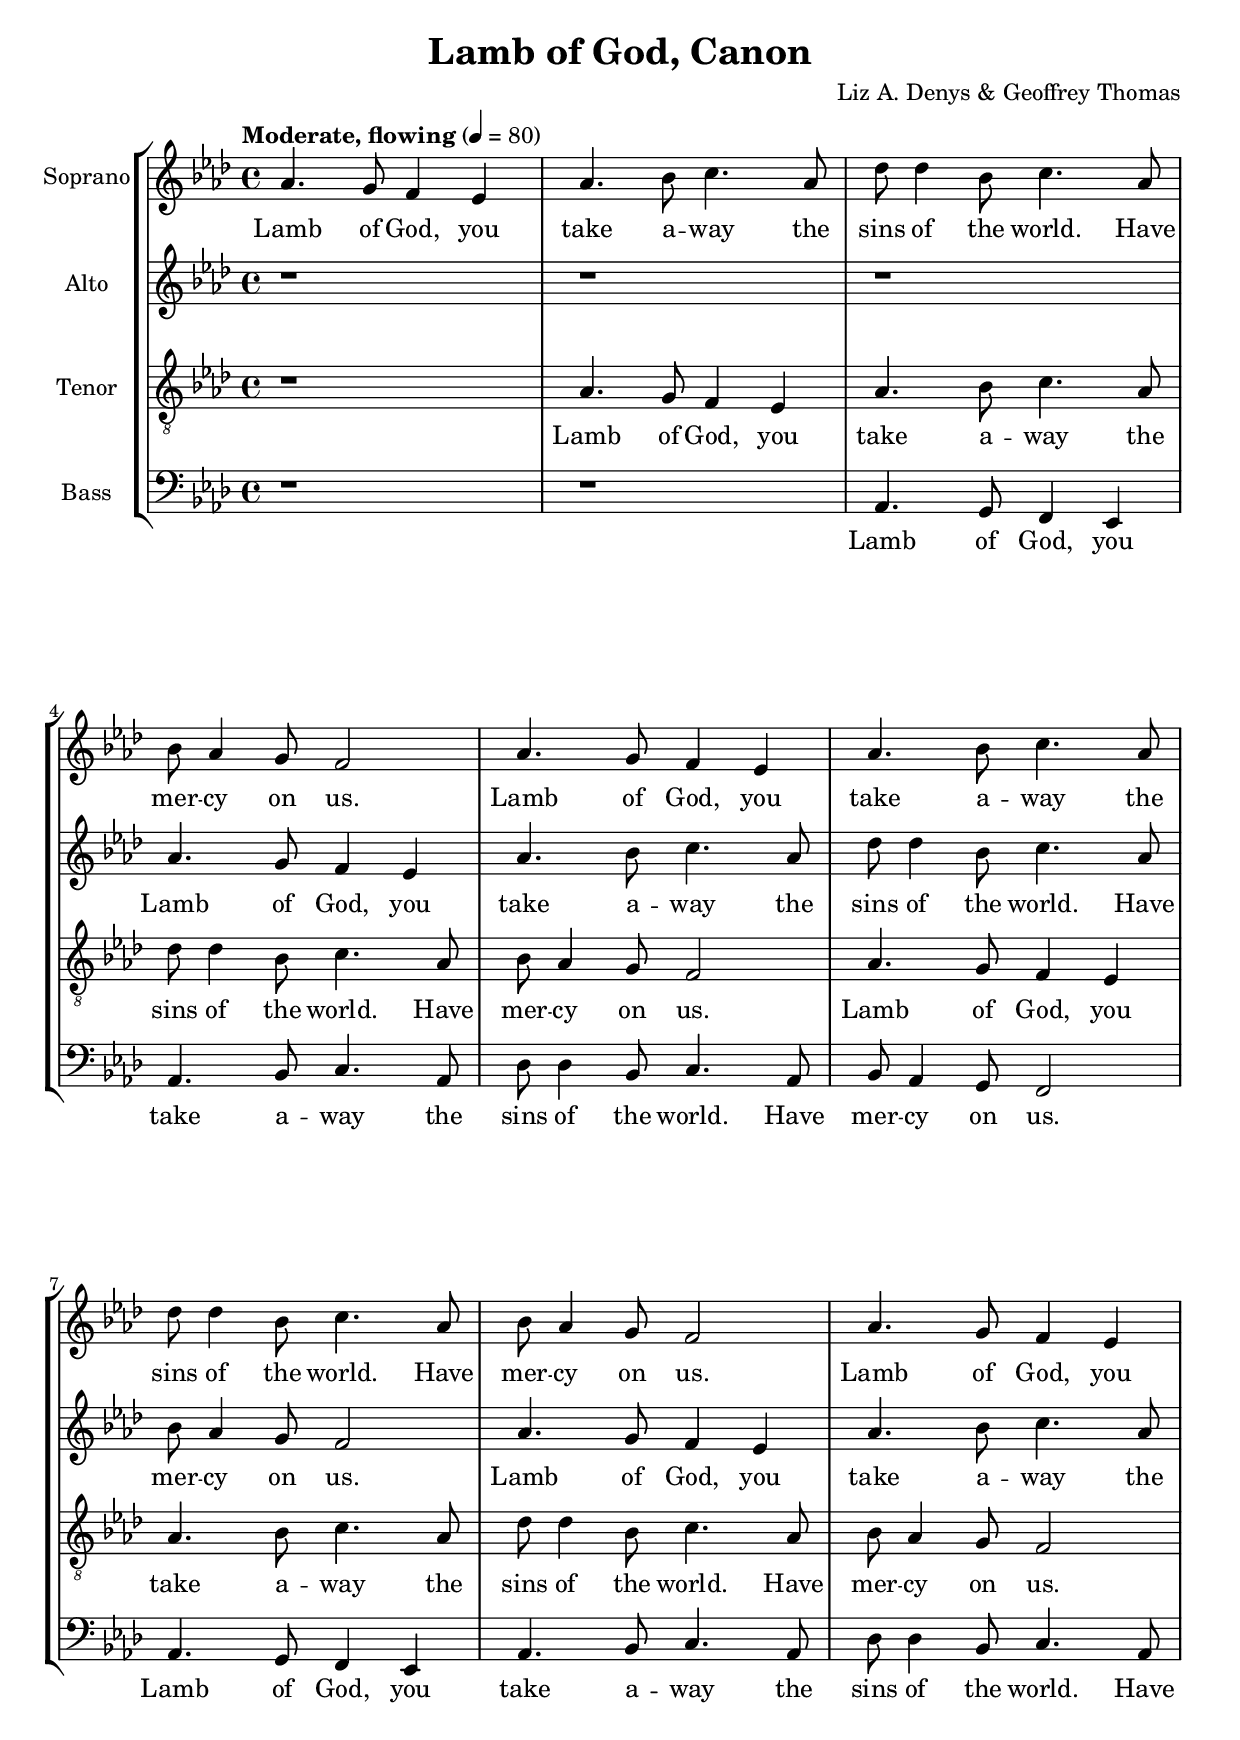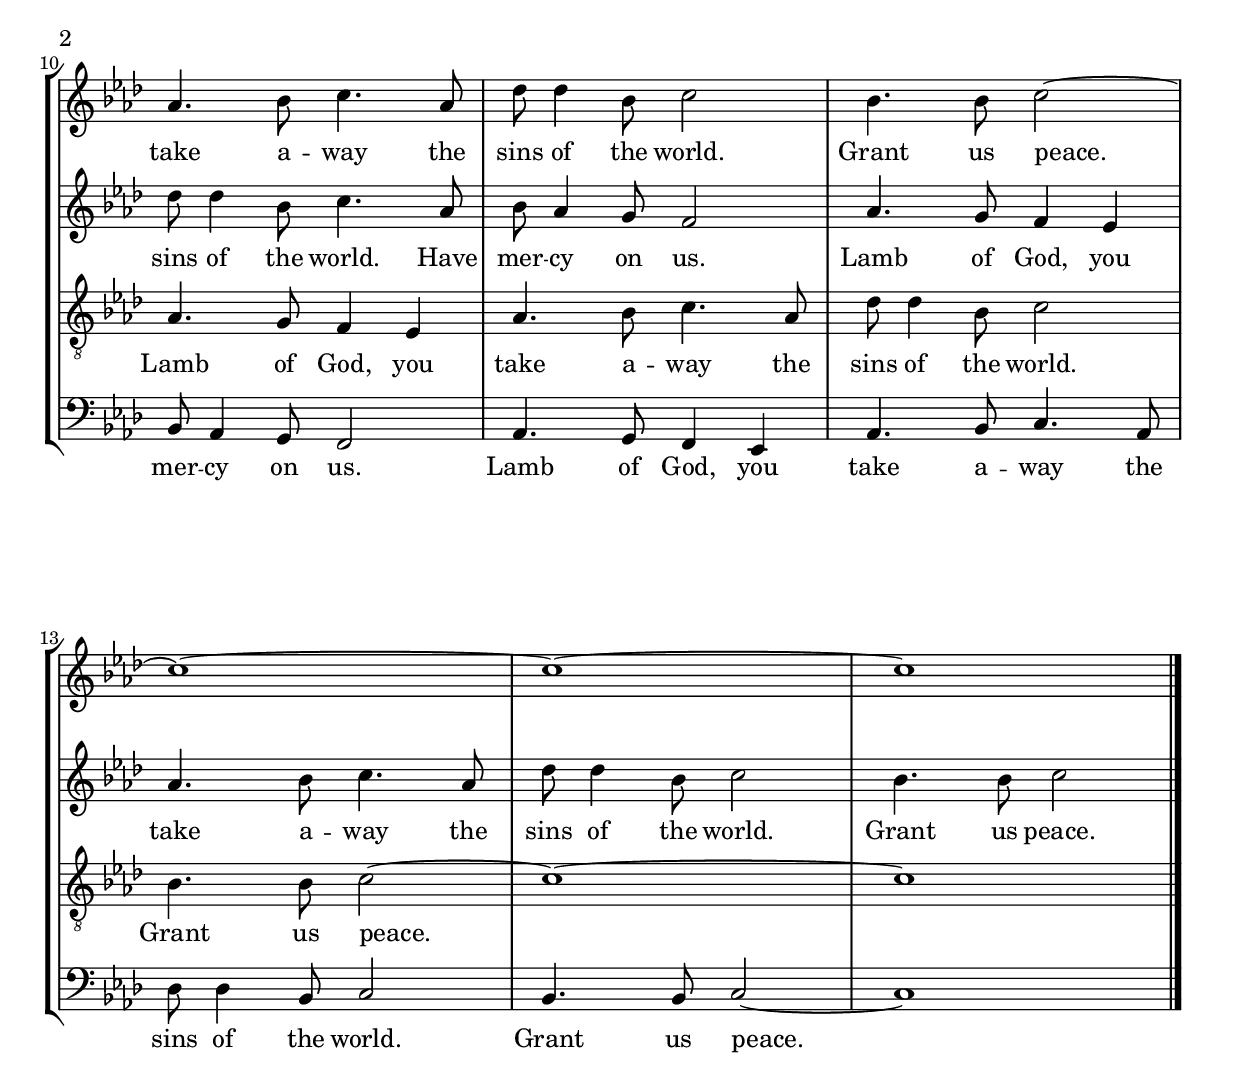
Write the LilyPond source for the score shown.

\header {
title = \markup { "Lamb of God, Canon" }
composer = "Liz A. Denys & Geoffrey Thomas"
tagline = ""
}

global = {
\tempo "Moderate, flowing" 4=80
\key aes \major
\time 4/4
}

sopranoMusic = \relative c'' {
\clef treble

aes4. g8 f4 ees 
aes4. bes8 c4. aes8 
des8 des4 bes8 c4. aes8 
bes8 aes4 g8 f2 

aes4. g8 f4 ees 
aes4. bes8 c4. aes8 
des8 des4 bes8 c4. aes8 
bes8 aes4 g8 f2 

aes4. g8 f4 ees 
aes4. bes8 c4. aes8 
des8 des4 bes8 c2
bes4. bes8 c2 ~ c1 ~ c1 ~ c1 
}

sopranoWords = \lyricmode {
Lamb of God, you take a -- way the sins of the world. Have mer -- cy on us.
Lamb of God, you take a -- way the sins of the world. Have mer -- cy on us.
Lamb of God, you take a -- way the sins of the world. Grant us peace.
}

altoMusic = \relative c'' {
\clef treble

r1 r1 r1
aes4. g8 f4 ees 
aes4. bes8 c4. aes8 
des8 des4 bes8 c4. aes8 
bes8 aes4 g8 f2 

aes4. g8 f4 ees 
aes4. bes8 c4. aes8 
des8 des4 bes8 c4. aes8 
bes8 aes4 g8 f2 

aes4. g8 f4 ees 
aes4. bes8 c4. aes8 
des8 des4 bes8 c2
bes4. bes8 c2 
}

altoWords = \sopranoWords

tenorMusic = \relative c' {
\clef "G_8"

r1
aes4. g8 f4 ees 
aes4. bes8 c4. aes8 
des8 des4 bes8 c4. aes8 
bes8 aes4 g8 f2 

aes4. g8 f4 ees 
aes4. bes8 c4. aes8 
des8 des4 bes8 c4. aes8 
bes8 aes4 g8 f2 

aes4. g8 f4 ees 
aes4. bes8 c4. aes8 
des8 des4 bes8 c2
bes4. bes8 c2 ~ c1 ~ c1 
}

tenorWords = \sopranoWords

bassMusic = \relative c {
\clef "bass"

r1 r1
aes4. g8 f4 ees 
aes4. bes8 c4. aes8 
des8 des4 bes8 c4. aes8 
bes8 aes4 g8 f2 

aes4. g8 f4 ees 
aes4. bes8 c4. aes8 
des8 des4 bes8 c4. aes8 
bes8 aes4 g8 f2 

aes4. g8 f4 ees 
aes4. bes8 c4. aes8 
des8 des4 bes8 c2
bes4. bes8 c2 ~ c1  \bar "|."
}

bassWords = \sopranoWords

\score {
  %<<  % combine ChoirStaff and PianoStaff in parallel
    \new StaffGroup = "ChoirStaff_choir" << %StaffGroup bars measures together across the parts, ChoirStaff does not
    \new Staff = "sopranos" <<
      \set Staff.instrumentName = #"Soprano"
      \new Voice = "sopranos" { \global \sopranoMusic }
    >>
    \new Lyrics \lyricsto "sopranos" { \sopranoWords }
    \new Staff = "altos" <<
      \set Staff.instrumentName = #"Alto"
      \new Voice = "altos" { \global \altoMusic }
    >>
    \new Lyrics \lyricsto "altos" { \altoWords }
    \new Staff = "tenors" <<
      \set Staff.instrumentName = #"Tenor"
      \new Voice = "tenors" { \global \tenorMusic }
    >>
    \new Lyrics \lyricsto "tenors" { \tenorWords }
    \new Staff = "basses" <<
      \set Staff.instrumentName = #"Bass"
      \new Voice = "basses" { \global \bassMusic }
    >>
    \new Lyrics \lyricsto "basses" { \bassWords }
    >>  % end ChoirStaff
    %\new PianoStaff <<
    %  \new Staff <<
    %    \set Staff.printPartCombineTexts = ##f
    %    \partcombine
    %    << \global \sopranoMusic >>
    %    << \global \altoMusic >>
    %  >>
    %  \new Staff <<
    %    \clef bass
    %    \set Staff.printPartCombineTexts = ##f
    %    \partcombine
    %    << \global \tenorMusic >>
    %    << \global \bassMusic >>
    %  >>
    %>>
  %>>
  \layout {}
  \midi {}
}
